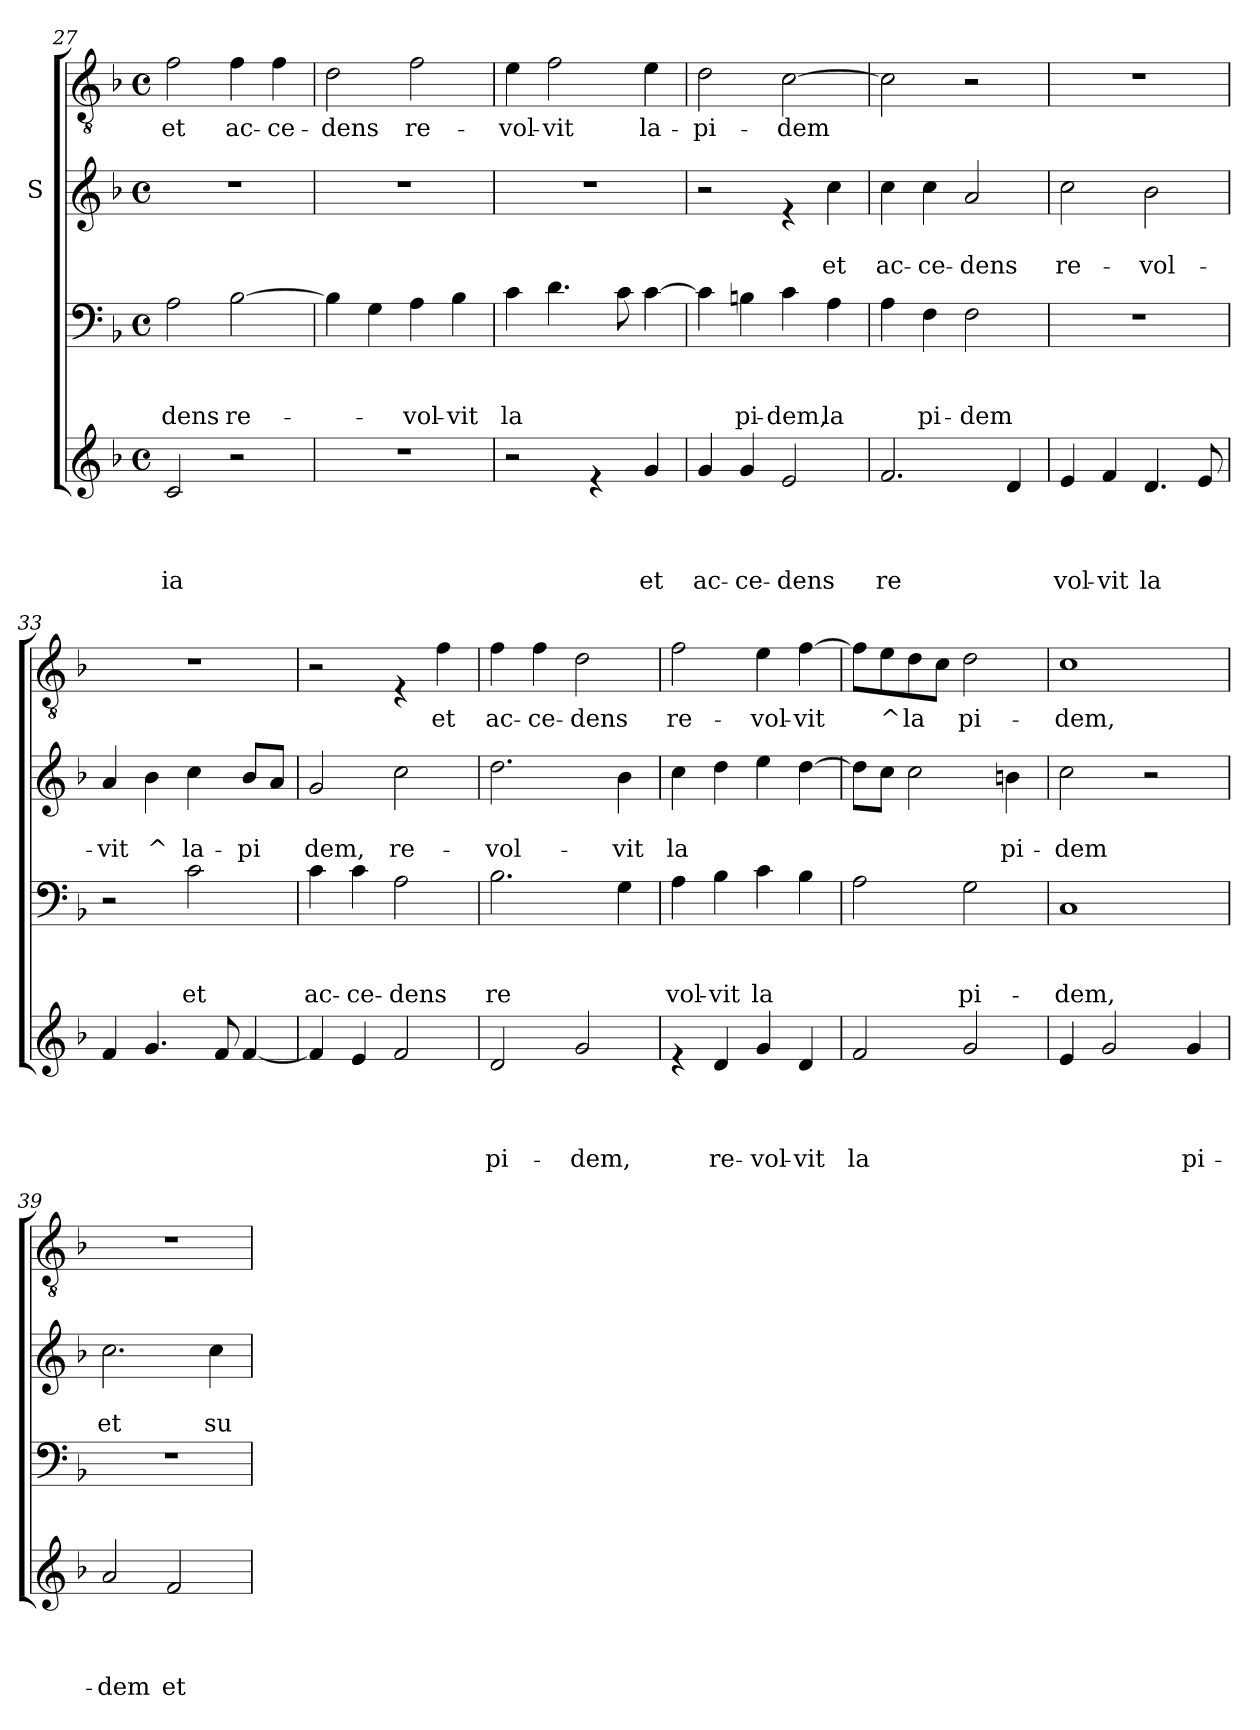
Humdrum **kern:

**kern	**text	**text	**text	**text	**kern	**text	**text	**text	**kern	**text	**text	**kern	**text
*part4	*part4	*part4	*part4	*part4	*part3	*part3	*part3	*part3	*part2	*part2	*part2	*part1	*part1
*staff4	*staff4	*staff4	*staff4	*staff4	*staff3	*staff3	*staff3	*staff3	*staff2	*staff2	*staff2	*staff1	*staff1
*	*	*	*	*	*	*	*	*	*I"S	*	*	*	*
*clefG2	*	*	*	*	*clefF4	*	*	*	*clefG2	*	*	*clefGv2	*
*k[b-]	*	*	*	*	*k[b-]	*	*	*	*k[b-]	*	*	*k[b-]	*
*F:	*	*	*	*	*F:	*	*	*	*F:	*	*	*F:	*
*M4/4	*	*	*	*	*M4/4	*	*	*	*M4/4	*	*	*M4/4	*
*met(c)	*	*	*	*	*met(c)	*	*	*	*met(c)	*	*	*met(c)	*
=27	=27	=27	=27	=27	=27	=27	=27	=27	=27	=27	=27	=27	=27
!	!	!	!	!LO:LY:b	!	!	!	!LO:LY:b	!	!	!	!	!LO:LY:b
2c/	.	.	.	ia	2A\	.	.	-dens	1r	.	.	2f\	et
!	!	!	!	!	!	!	!	!LO:LY:b	!	!	!	!	!LO:LY:b
2r	.	.	.	.	[>2B-\	.	.	re-	.	.	.	4f\	ac-
!	!	!	!	!	!	!	!	!	!	!	!	!	!LO:LY:b
.	.	.	.	.	.	.	.	.	.	.	.	4f\	-ce-
=28	=28	=28	=28	=28	=28	=28	=28	=28	=28	=28	=28	=28	=28
!	!	!	!	!	!	!	!	!	!	!	!	!	!LO:LY:b
1r	.	.	.	.	4B-\]	.	.	.	1r	.	.	2d\	-dens
.	.	.	.	.	4G\	.	.	.	.	.	.	.	.
!	!	!	!	!	!	!	!	!LO:LY:b	!	!	!	!	!LO:LY:b
.	.	.	.	.	4A\	.	.	-vol-	.	.	.	2f\	re-
!	!	!	!	!	!	!	!	!LO:LY:b	!	!	!	!	!
.	.	.	.	.	4B-\	.	.	-vit	.	.	.	.	.
!!LO:PB:g=z
=29	=29	=29	=29	=29	=29	=29	=29	=29	=29	=29	=29	=29	=29
!	!	!	!	!	!	!	!	!LO:LY:b	!	!	!	!	!LO:LY:b
2r	.	.	.	.	4c\	.	.	la	1r	.	.	4e\	-vol-
!	!	!	!	!	!	!	!	!	!	!	!	!	!LO:LY:b
.	.	.	.	.	4.d\	.	.	.	.	.	.	2f\	-vit
4re	.	.	.	.	.	.	.	.	.	.	.	.	.
.	.	.	.	.	8c\	.	.	.	.	.	.	.	.
!	!	!	!	!LO:LY:b	!	!	!	!	!	!	!	!	!LO:LY:b
4g/	.	.	.	et	[>4c\	.	.	.	.	.	.	4e\	la-
=30	=30	=30	=30	=30	=30	=30	=30	=30	=30	=30	=30	=30	=30
!	!	!	!	!LO:LY:b	!	!	!	!	!	!	!	!	!LO:LY:b
4g/	.	.	.	ac-	4c\]	.	.	.	2r	.	.	2d\	-pi-
!	!	!	!	!LO:LY:b	!	!	!	!LO:LY:b	!	!	!	!	!
4g/	.	.	.	-ce-	4Bn\	.	.	pi-	.	.	.	.	.
!	!	!	!	!LO:LY:b	!	!	!	!LO:LY:b	!	!	!	!	!LO:LY:b
2e/	.	.	.	-dens	4c\	.	.	-dem,	4re	.	.	[>2c\	-dem
!	!	!	!	!	!	!	!	!LO:LY:b	!	!	!LO:LY:b	!	!
.	.	.	.	.	4A\	.	.	la	4cc\	.	et	.	.
=31	=31	=31	=31	=31	=31	=31	=31	=31	=31	=31	=31	=31	=31
!	!	!	!	!LO:LY:b	!	!	!	!	!	!	!LO:LY:b	!	!
2.f/	.	.	.	re	4A\	.	.	.	4cc\	.	ac-	2c\]	.
!	!	!	!	!	!	!	!	!LO:LY:b	!	!	!LO:LY:b	!	!
.	.	.	.	.	4F\	.	.	pi-	4cc\	.	-ce-	.	.
!	!	!	!	!	!	!	!	!LO:LY:b	!	!	!LO:LY:b	!	!
.	.	.	.	.	2F\	.	.	-dem	2a/	.	-dens	2r	.
4d/	.	.	.	.	.	.	.	.	.	.	.	.	.
=32	=32	=32	=32	=32	=32	=32	=32	=32	=32	=32	=32	=32	=32
!	!	!	!	!LO:LY:b	!	!	!	!	!	!	!LO:LY:b	!	!
4e/	.	.	.	vol-	1r	.	.	.	2cc\	.	re-	1r	.
!	!	!	!	!LO:LY:b	!	!	!	!	!	!	!	!	!
4f/	.	.	.	-vit	.	.	.	.	.	.	.	.	.
!	!	!	!	!LO:LY:b	!	!	!	!	!	!	!LO:LY:b	!	!
4.d/	.	.	.	la	.	.	.	.	2b-\	.	-vol-	.	.
8e/	.	.	.	.	.	.	.	.	.	.	.	.	.
=33	=33	=33	=33	=33	=33	=33	=33	=33	=33	=33	=33	=33	=33
!	!	!	!	!	!	!	!	!	!	!	!LO:LY:b	!	!
4f/	.	.	.	.	2r	.	.	.	4a/	.	-vit	1r	.
!	!	!	!	!	!	!	!	!	!	!	!LO:LY:b	!	!
4.g/	.	.	.	.	.	.	.	.	4b-\	.	^	.	.
!	!	!	!	!	!	!	!	!LO:LY:b	!	!	!LO:LY:b	!	!
.	.	.	.	.	2c\	.	.	et	4cc\	.	la-	.	.
8f/	.	.	.	.	.	.	.	.	.	.	.	.	.
!	!	!	!	!	!	!	!	!	!	!	!LO:LY:b	!	!
[<4f/	.	.	.	.	.	.	.	.	8b-/L	.	-pi	.	.
.	.	.	.	.	.	.	.	.	8a/J	.	.	.	.
!!LO:LB:g=z
=34	=34	=34	=34	=34	=34	=34	=34	=34	=34	=34	=34	=34	=34
!	!	!	!	!	!	!	!	!LO:LY:b	!	!	!LO:LY:b	!	!
4f/]	.	.	.	.	4c\	.	.	ac-	2g/	.	dem,	2r	.
!	!	!	!	!	!	!	!	!LO:LY:b	!	!	!	!	!
4e/	.	.	.	.	4c\	.	.	-ce-	.	.	.	.	.
!	!	!	!	!	!	!	!	!LO:LY:b	!	!	!LO:LY:b	!	!
2f/	.	.	.	.	2A\	.	.	-dens	2cc\	.	re-	4rE	.
!	!	!	!	!	!	!	!	!	!	!	!	!	!LO:LY:b
.	.	.	.	.	.	.	.	.	.	.	.	4f\	et
=35	=35	=35	=35	=35	=35	=35	=35	=35	=35	=35	=35	=35	=35
!	!	!	!	!LO:LY:b	!	!	!	!LO:LY:b	!	!	!LO:LY:b	!	!LO:LY:b
2d/	.	.	.	pi-	2.B-\	.	.	re	2.dd\	.	-vol-	4f\	ac-
!	!	!	!	!	!	!	!	!	!	!	!	!	!LO:LY:b
.	.	.	.	.	.	.	.	.	.	.	.	4f\	-ce-
!	!	!	!	!LO:LY:b	!	!	!	!	!	!	!	!	!LO:LY:b
2g/	.	.	.	-dem,	.	.	.	.	.	.	.	2d\	-dens
!	!	!	!	!	!	!	!	!	!	!	!LO:LY:b	!	!
.	.	.	.	.	4G\	.	.	.	4b-\	.	-vit	.	.
=36	=36	=36	=36	=36	=36	=36	=36	=36	=36	=36	=36	=36	=36
!	!	!	!	!	!	!	!	!LO:LY:b	!	!	!LO:LY:b	!	!LO:LY:b
4re	.	.	.	.	4A\	.	.	vol-	4cc\	.	la	2f\	re-
!	!	!	!	!LO:LY:b	!	!	!	!LO:LY:b	!	!	!	!	!
4d/	.	.	.	re-	4B-\	.	.	-vit	4dd\	.	.	.	.
!	!	!	!	!LO:LY:b	!	!	!	!LO:LY:b	!	!	!	!	!LO:LY:b
4g/	.	.	.	-vol-	4c\	.	.	la	4ee\	.	.	4e\	-vol-
!	!	!	!	!LO:LY:b	!	!	!	!	!	!	!	!	!LO:LY:b
4d/	.	.	.	-vit	4B-\	.	.	.	[>4dd\	.	.	[>4f\	-vit
=37	=37	=37	=37	=37	=37	=37	=37	=37	=37	=37	=37	=37	=37
!	!	!	!	!LO:LY:b	!	!	!	!	!	!	!	!	!
2f/	.	.	.	la	2A\	.	.	.	8dd\L]	.	.	8f\L]	.
!	!	!	!	!	!	!	!	!	!	!	!	!	!LO:LY:b
.	.	.	.	.	.	.	.	.	8cc\J	.	.	8e\	^
!	!	!	!	!	!	!	!	!	!	!	!	!	!LO:LY:b
.	.	.	.	.	.	.	.	.	2cc\	.	.	8d\	la
.	.	.	.	.	.	.	.	.	.	.	.	8c\J	.
!	!	!	!	!	!	!	!	!LO:LY:b	!	!	!	!	!LO:LY:b
2g/	.	.	.	.	2G\	.	.	pi-	.	.	.	2d\	pi-
!	!	!	!	!	!	!	!	!	!	!	!LO:LY:b	!	!
.	.	.	.	.	.	.	.	.	4bn\	.	pi-	.	.
=38	=38	=38	=38	=38	=38	=38	=38	=38	=38	=38	=38	=38	=38
!	!	!	!	!	!	!	!	!LO:LY:b	!	!	!LO:LY:b	!	!LO:LY:b
4e/	.	.	.	.	1C	.	.	-dem,	2cc\	.	-dem	1c	-dem,
2g/	.	.	.	.	.	.	.	.	.	.	.	.	.
.	.	.	.	.	.	.	.	.	2r	.	.	.	.
!	!	!	!	!LO:LY:b	!	!	!	!	!	!	!	!	!
4g/	.	.	.	pi-	.	.	.	.	.	.	.	.	.
=39	=39	=39	=39	=39	=39	=39	=39	=39	=39	=39	=39	=39	=39
!	!	!	!	!LO:LY:b	!	!	!	!	!	!	!LO:LY:b	!	!
2a/	.	.	.	-dem	1r	.	.	.	2.cc\	.	et	1r	.
!	!	!	!	!LO:LY:b	!	!	!	!	!	!	!	!	!
2f/	.	.	.	et	.	.	.	.	.	.	.	.	.
!	!	!	!	!	!	!	!	!	!	!	!LO:LY:b	!	!
.	.	.	.	.	.	.	.	.	4cc\	.	su-	.	.
=	=	=	=	=	=	=	=	=	=	=	=	=	=
*-	*-	*-	*-	*-	*-	*-	*-	*-	*-	*-	*-	*-	*-
